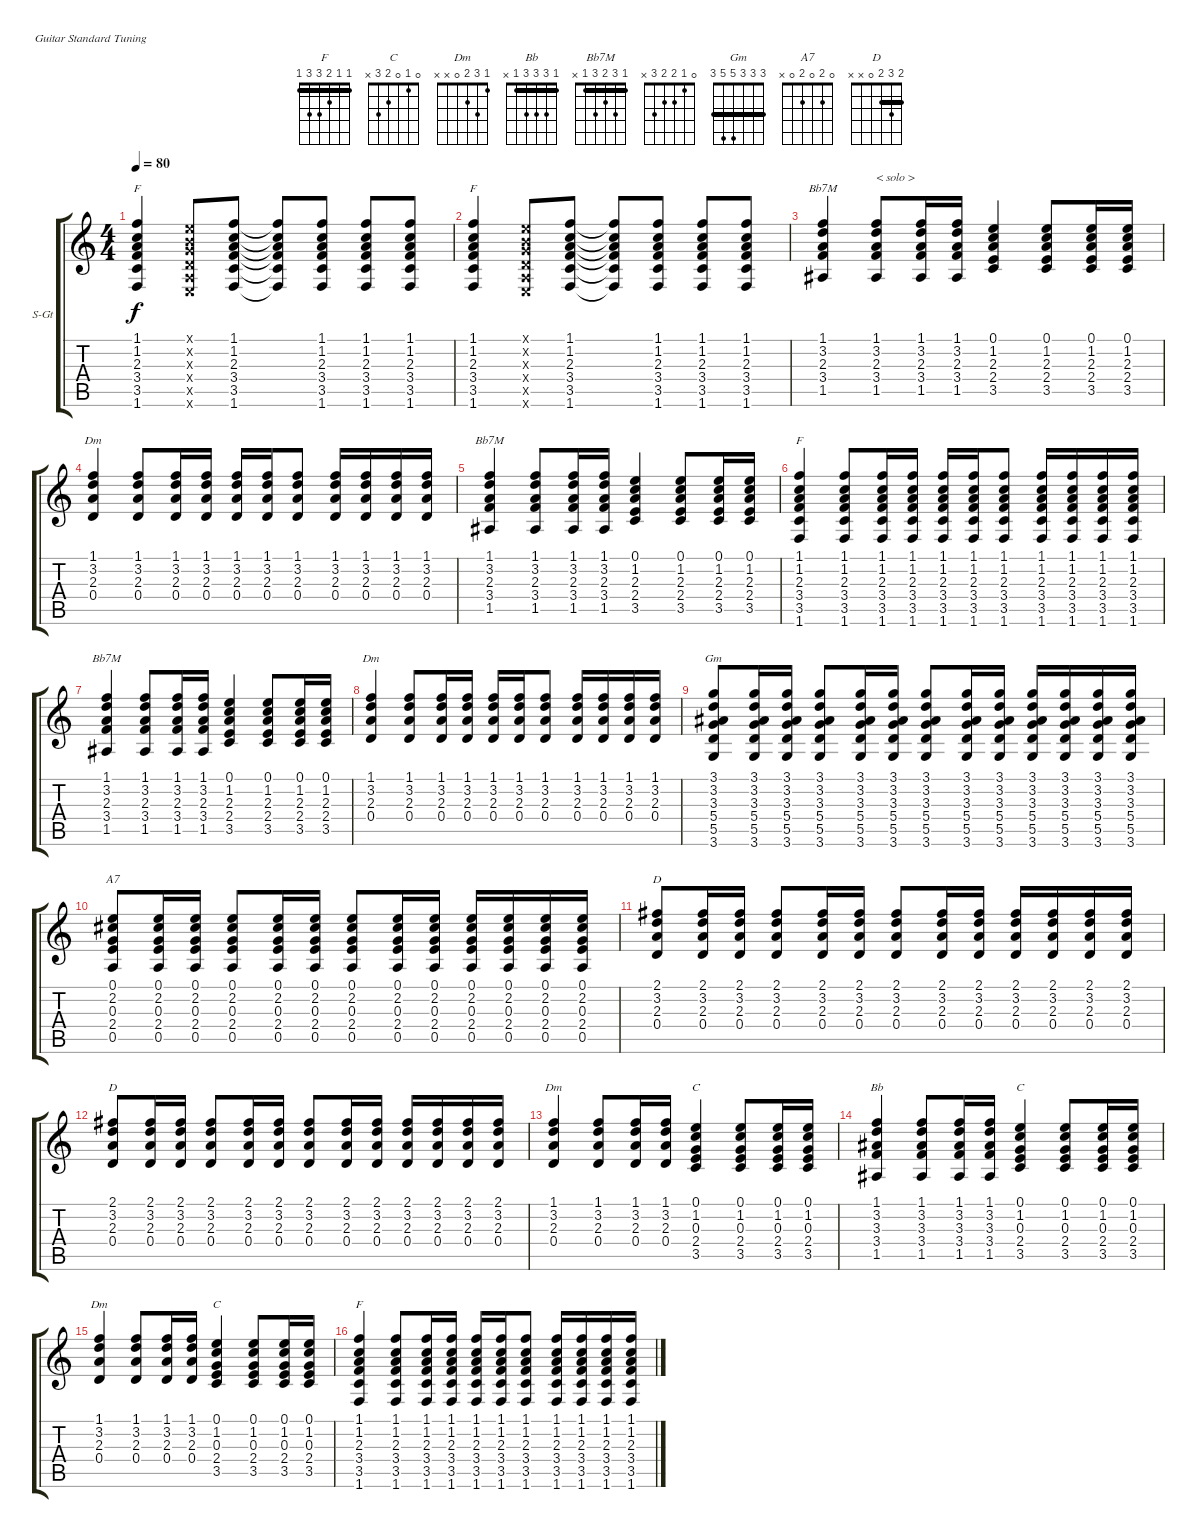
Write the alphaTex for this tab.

\bracketExtendMode groupsimilarinstruments
\firstSystemTrackNameOrientation horizontal
\otherSystemsTrackNameOrientation horizontal
\track ("节奏吉他 (黄家驹)" "S-Gt") {instrument acousticguitarsteel}
\staff {score tabs}
\tuning (E4 B3 G3 D3 A2 E2)
\chord ("F" 1 1 2 3 3 1) {showfingering false barre (1 1)}
\chord ("C" 0 1 0 2 3 x) {showfingering false}
\chord ("Dm" 1 3 2 0 x x) {showfingering false}
\chord ("Bb" 1 3 3 3 1 x) {showfingering false barre 1}
\chord ("Bb7M" 1 3 2 3 1 x) {showfingering false barre 1}
\chord ("" 0 1 2 2 3 x)
\chord ("Gm" 3 3 3 5 5 3) {showfingering false barre (3 3 3)}
\chord ("A7" 0 2 0 2 0 x) {showfingering false}
\chord ("D" 2 3 2 0 x x) {showfingering false barre 2}
\ts (4 4)
\tempo 80
\clef g2
\ks c
(1.1 1.2 2.3 3.4 3.5 1.6).4{ch "F" dy f} (0.1{x} 0.2{x} 0.3{x} 0.4{x} 0.5{x} 0.6{x}).8 (1.1 1.2 2.3 3.4 3.5 1.6).8 (1.1{t} 1.2{t} 2.3{t} 3.4{t} 3.5{t} 1.6{t}).8 (1.1 1.2 2.3 3.4 3.5 1.6).8 (1.1 1.2 2.3 3.4 3.5 1.6).8 (1.1 1.2 2.3 3.4 3.5 1.6).8 |
(1.1 1.2 2.3 3.4 3.5 1.6).4{ch "F"} (0.1{x} 0.2{x} 0.3{x} 0.4{x} 0.5{x} 0.6{x}).8 (1.1 1.2 2.3 3.4 3.5 1.6).8 (1.1{t} 1.2{t} 2.3{t} 3.4{t} 3.5{t} 1.6{t}).8 (1.1 1.2 2.3 3.4 3.5 1.6).8 (1.1 1.2 2.3 3.4 3.5 1.6).8 (1.1 1.2 2.3 3.4 3.5 1.6).8 |
(1.1 3.2 2.3 3.4 1.5).4{ch "Bb7M"} (1.1 3.2 2.3 3.4 1.5).8{txt "< solo >"} (1.1 3.2 2.3 3.4 1.5).16 (1.1 3.2 2.3 3.4 1.5).16 (0.1 1.2 2.3 2.4 3.5).4{ch ""} (0.1 1.2 2.3 2.4 3.5).8 (0.1 1.2 2.3 2.4 3.5).16 (0.1 1.2 2.3 2.4 3.5).16 |
(1.1 3.2 2.3 0.4).4{ch "Dm"} (1.1 3.2 2.3 0.4).8 (1.1 3.2 2.3 0.4).16 (1.1 3.2 2.3 0.4).16 (1.1 3.2 2.3 0.4).16 (1.1 3.2 2.3 0.4).16 (1.1 3.2 2.3 0.4).8 (1.1 3.2 2.3 0.4).16 (1.1 3.2 2.3 0.4).16 (1.1 3.2 2.3 0.4).16 (1.1 3.2 2.3 0.4).16 |
(1.1 3.2 2.3 3.4 1.5).4{ch "Bb7M"} (1.1 3.2 2.3 3.4 1.5).8 (1.1 3.2 2.3 3.4 1.5).16 (1.1 3.2 2.3 3.4 1.5).16 (0.1 1.2 2.3 2.4 3.5).4{ch ""} (0.1 1.2 2.3 2.4 3.5).8 (0.1 1.2 2.3 2.4 3.5).16 (0.1 1.2 2.3 2.4 3.5).16 |
(1.1 1.2 2.3 3.4 3.5 1.6).4{ch "F"} (1.1 1.2 2.3 3.4 3.5 1.6).8 (1.1 1.2 2.3 3.4 3.5 1.6).16 (1.1 1.2 2.3 3.4 3.5 1.6).16 (1.1 1.2 2.3 3.4 3.5 1.6).16 (1.1 1.2 2.3 3.4 3.5 1.6).16 (1.1 1.2 2.3 3.4 3.5 1.6).8 (1.1 1.2 2.3 3.4 3.5 1.6).16 (1.1 1.2 2.3 3.4 3.5 1.6).16 (1.1 1.2 2.3 3.4 3.5 1.6).16 (1.1 1.2 2.3 3.4 3.5 1.6).16 |
(1.1 3.2 2.3 3.4 1.5).4{ch "Bb7M"} (1.1 3.2 2.3 3.4 1.5).8 (1.1 3.2 2.3 3.4 1.5).16 (1.1 3.2 2.3 3.4 1.5).16 (0.1 1.2 2.3 2.4 3.5).4{ch ""} (0.1 1.2 2.3 2.4 3.5).8 (0.1 1.2 2.3 2.4 3.5).16 (0.1 1.2 2.3 2.4 3.5).16 |
(1.1 3.2 2.3 0.4).4{ch "Dm"} (1.1 3.2 2.3 0.4).8 (1.1 3.2 2.3 0.4).16 (1.1 3.2 2.3 0.4).16 (1.1 3.2 2.3 0.4).16 (1.1 3.2 2.3 0.4).16 (1.1 3.2 2.3 0.4).8 (1.1 3.2 2.3 0.4).16 (1.1 3.2 2.3 0.4).16 (1.1 3.2 2.3 0.4).16 (1.1 3.2 2.3 0.4).16 |
(3.1 3.2 3.3 5.4 5.5 3.6).8{ch "Gm"} (3.1 3.2 3.3 5.4 5.5 3.6).16 (3.1 3.2 3.3 5.4 5.5 3.6).16 (3.1 3.2 3.3 5.4 5.5 3.6).8 (3.1 3.2 3.3 5.4 5.5 3.6).16 (3.1 3.2 3.3 5.4 5.5 3.6).16 (3.1 3.2 3.3 5.4 5.5 3.6).8 (3.1 3.2 3.3 5.4 5.5 3.6).16 (3.1 3.2 3.3 5.4 5.5 3.6).16 (3.1 3.2 3.3 5.4 5.5 3.6).16 (3.1 3.2 3.3 5.4 5.5 3.6).16 (3.1 3.2 3.3 5.4 5.5 3.6).16 (3.1 3.2 3.3 5.4 5.5 3.6).16 |
(0.1 2.2 0.3 2.4 0.5).8{ch "A7"} (0.1 2.2 0.3 2.4 0.5).16 (0.1 2.2 0.3 2.4 0.5).16 (0.1 2.2 0.3 2.4 0.5).8 (0.1 2.2 0.3 2.4 0.5).16 (0.1 2.2 0.3 2.4 0.5).16 (0.1 2.2 0.3 2.4 0.5).8 (0.1 2.2 0.3 2.4 0.5).16 (0.1 2.2 0.3 2.4 0.5).16 (0.1 2.2 0.3 2.4 0.5).16 (0.1 2.2 0.3 2.4 0.5).16 (0.1 2.2 0.3 2.4 0.5).16 (0.1 2.2 0.3 2.4 0.5).16 |
(2.1 3.2 2.3 0.4).8{ch "D"} (2.1 3.2 2.3 0.4).16 (2.1 3.2 2.3 0.4).16 (2.1 3.2 2.3 0.4).8 (2.1 3.2 2.3 0.4).16 (2.1 3.2 2.3 0.4).16 (2.1 3.2 2.3 0.4).8 (2.1 3.2 2.3 0.4).16 (2.1 3.2 2.3 0.4).16 (2.1 3.2 2.3 0.4).16 (2.1 3.2 2.3 0.4).16 (2.1 3.2 2.3 0.4).16 (2.1 3.2 2.3 0.4).16 |
(2.1 3.2 2.3 0.4).8{ch "D"} (2.1 3.2 2.3 0.4).16 (2.1 3.2 2.3 0.4).16 (2.1 3.2 2.3 0.4).8 (2.1 3.2 2.3 0.4).16 (2.1 3.2 2.3 0.4).16 (2.1 3.2 2.3 0.4).8 (2.1 3.2 2.3 0.4).16 (2.1 3.2 2.3 0.4).16 (2.1 3.2 2.3 0.4).16 (2.1 3.2 2.3 0.4).16 (2.1 3.2 2.3 0.4).16 (2.1 3.2 2.3 0.4).16 |
(1.1 3.2 2.3 0.4).4{ch "Dm"} (1.1 3.2 2.3 0.4).8 (1.1 3.2 2.3 0.4).16 (1.1 3.2 2.3 0.4).16 (0.1 1.2 0.3 2.4 3.5).4{ch "C"} (0.1 1.2 0.3 2.4 3.5).8 (0.1 1.2 0.3 2.4 3.5).16 (0.1 1.2 0.3 2.4 3.5).16 |
(1.1 3.2 3.3 3.4 1.5).4{ch "Bb"} (1.1 3.2 3.3 3.4 1.5).8 (1.1 3.2 3.3 3.4 1.5).16 (1.1 3.2 3.3 3.4 1.5).16 (0.1 1.2 0.3 2.4 3.5).4{ch "C"} (0.1 1.2 0.3 2.4 3.5).8 (0.1 1.2 0.3 2.4 3.5).16 (0.1 1.2 0.3 2.4 3.5).16 |
(1.1 3.2 2.3 0.4).4{ch "Dm"} (1.1 3.2 2.3 0.4).8 (1.1 3.2 2.3 0.4).16 (1.1 3.2 2.3 0.4).16 (0.1 1.2 0.3 2.4 3.5).4{ch "C"} (0.1 1.2 0.3 2.4 3.5).8 (0.1 1.2 0.3 2.4 3.5).16 (0.1 1.2 0.3 2.4 3.5).16 |
(1.1 1.2 2.3 3.4 3.5 1.6).4{ch "F"} (1.1 1.2 2.3 3.4 3.5 1.6).8 (1.1 1.2 2.3 3.4 3.5 1.6).16 (1.1 1.2 2.3 3.4 3.5 1.6).16 (1.1 1.2 2.3 3.4 3.5 1.6).16 (1.1 1.2 2.3 3.4 3.5 1.6).16 (1.1 1.2 2.3 3.4 3.5 1.6).8 (1.1 1.2 2.3 3.4 3.5 1.6).16 (1.1 1.2 2.3 3.4 3.5 1.6).16 (1.1 1.2 2.3 3.4 3.5 1.6).16 (1.1 1.2 2.3 3.4 3.5 1.6).16
